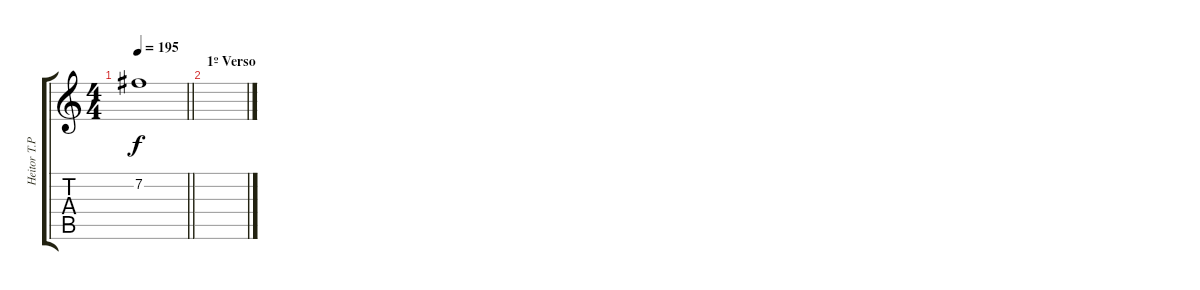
\track ("Heitor T.P.(Lead Guitar)" "Heitor T.P") {instrument electricguitarjazz}
\staff {score tabs}
\tuning (E4 B3 G3 D3 A2 E2) {hide}
\ts (4 4)
\tempo 195
\clef g2
\barLineRight lightlight
\ks c
7.2{t}.1{dy f} |
\section ("" "1º Verso")
